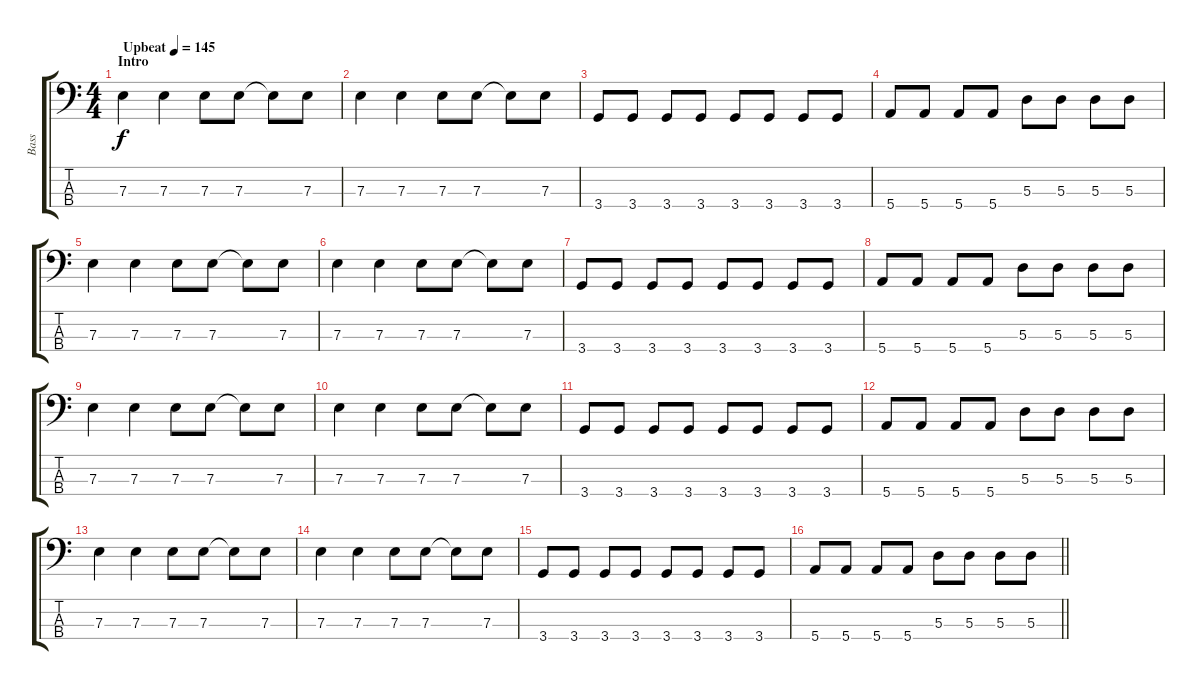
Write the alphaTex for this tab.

\track ("Bass" "Bass") {instrument electricbassfinger}
\staff {score tabs}
\tuning (G2 D2 A1 E1) {hide}
\ts (4 4)
\section ("" "Intro")
\tempo (145 "Upbeat")
\clef f4
\ks c
7.3.4{dy f instrument electricbassfinger} 7.3.4 7.3.8 7.3.8 7.3{t}.8 7.3.8 |
7.3.4 7.3.4 7.3.8 7.3.8 7.3{t}.8 7.3.8 |
3.4.8 3.4.8 3.4.8 3.4.8 3.4.8 3.4.8 3.4.8 3.4.8 |
5.4.8 5.4.8 5.4.8 5.4.8 5.3.8 5.3.8 5.3.8 5.3.8 |
7.3.4 7.3.4 7.3.8 7.3.8 7.3{t}.8 7.3.8 |
7.3.4 7.3.4 7.3.8 7.3.8 7.3{t}.8 7.3.8 |
3.4.8 3.4.8 3.4.8 3.4.8 3.4.8 3.4.8 3.4.8 3.4.8 |
5.4.8 5.4.8 5.4.8 5.4.8 5.3.8 5.3.8 5.3.8 5.3.8 |
7.3.4 7.3.4 7.3.8 7.3.8 7.3{t}.8 7.3.8 |
7.3.4 7.3.4 7.3.8 7.3.8 7.3{t}.8 7.3.8 |
3.4.8 3.4.8 3.4.8 3.4.8 3.4.8 3.4.8 3.4.8 3.4.8 |
5.4.8 5.4.8 5.4.8 5.4.8 5.3.8 5.3.8 5.3.8 5.3.8 |
7.3.4 7.3.4 7.3.8 7.3.8 7.3{t}.8 7.3.8 |
7.3.4 7.3.4 7.3.8 7.3.8 7.3{t}.8 7.3.8 |
3.4.8 3.4.8 3.4.8 3.4.8 3.4.8 3.4.8 3.4.8 3.4.8 |
\barLineRight lightlight
5.4.8 5.4.8 5.4.8 5.4.8 5.3.8 5.3.8 5.3.8 5.3.8
